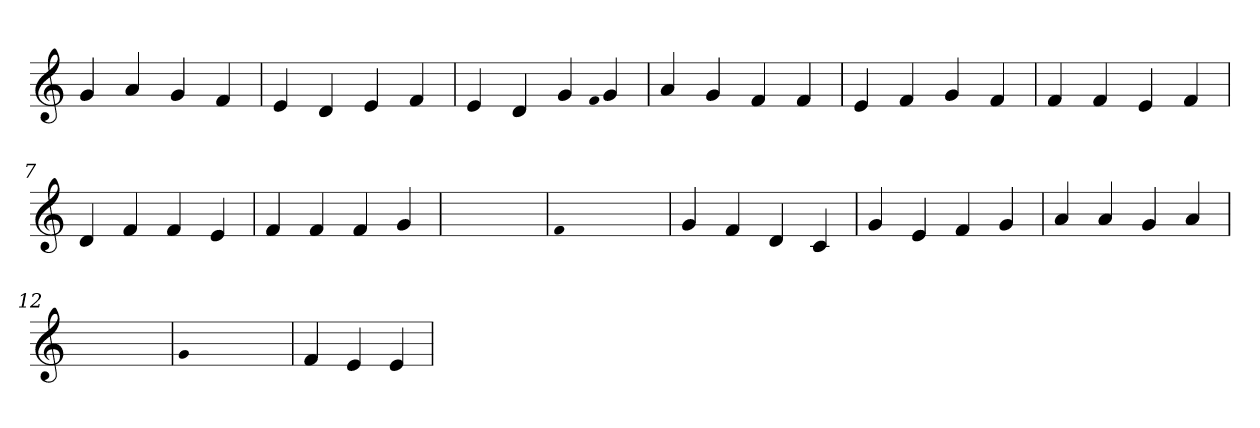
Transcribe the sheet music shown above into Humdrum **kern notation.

**kern
*part1
*staff1
*clefG2
=1
4g
4a
4g
4f
=2
4e
4d
4e
4f
=3
4e
4d
4g
qqf
4g
=4
4a
4g
4f
4f
=5
4e
4f
4g
4f
=6
4f
4f
4e
4f
=7
4d
4f
4f
4e
=8
4f
4f
4f
4g
=9
1ryy
=9
qqf
1ryy
=9
4g
4f
4d
4c
=10
4g
4e
4f
4g
=11
4a
4a
4g
4a
=12
1ryy
=12
qqg
1ryy
=12
4f
4e
4e
=
*-
